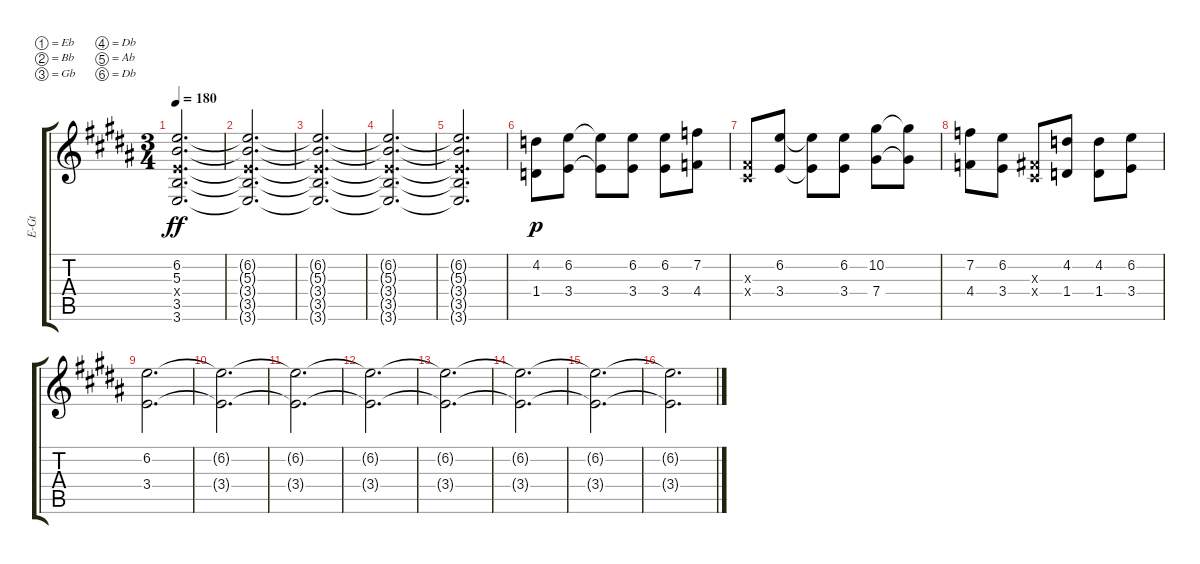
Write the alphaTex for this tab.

\bracketExtendMode groupsimilarinstruments
\otherSystemsTrackNameOrientation horizontal
\track ("Electric Guitar 2" "E-Gt") {instrument distortionguitar}
\staff {score tabs}
\tuning (Eb4 Bb3 Gb3 Db3 Ab2 Db2)
\ts (3 4)
\tempo 180
\clef g2
\ks b
(5.3{t acc forcenatural} 3.5{t acc forcenatural} 3.6{t acc forcenatural} 3.4{x t acc forcenatural} 6.2{t acc forcenatural}).2{d dy ff beam Up} |
(5.3{t acc forcenatural} 3.5{t acc forcenatural} 3.6{t acc forcenatural} 3.4{x t acc forcenatural} 6.2{t acc forcenatural}).2{d beam Up} |
(3.6{t acc forcenatural} 3.5{t acc forcenatural} 5.3{t acc forcenatural} 3.4{x t acc forcenatural} 6.2{t acc forcenatural}).2{d beam Up} |
(5.3{t acc forcenatural} 3.5{t acc forcenatural} 3.6{t acc forcenatural} 3.4{x t acc forcenatural} 6.2{t acc forcenatural}).2{d beam Up} |
(3.6{t acc forcenatural} 3.5{t acc forcenatural} 3.4{x t acc forcenatural} 5.3{t acc forcenatural} 6.2{t acc forcenatural}).2{d beam Up} |
(1.4{acc b} 4.2{acc b}).8{dy p beam Down} (3.4{acc forcenatural} 6.2{acc forcenatural}).8{beam Down} (3.4{t acc forcenatural} 6.2{t acc forcenatural}).8{beam Down} (3.4{acc forcenatural} 6.2{acc forcenatural}).8{beam Down} (3.4{acc forcenatural} 6.2{acc forcenatural}).8{beam Down} (4.4{acc b} 7.2{acc b}).8{beam Down} |
(0.4{x acc forcenatural} 0.3{x acc forcenatural}).8{beam Up} (3.4{acc forcenatural} 6.2{acc forcenatural}).8{beam Up} (3.4{t acc forcenatural} 6.2{t acc forcenatural}).8{beam Down} (3.4{acc forcenatural} 6.2{acc forcenatural}).8{beam Down} (7.4{acc forcenatural} 10.2{acc forcenatural}).8{beam Down} (7.4{t acc forcenatural} 10.2{t acc forcenatural}).8{beam Down} |
(4.4{acc b} 7.2{acc b}).8{beam Down} (3.4{acc forcenatural} 6.2{acc forcenatural}).8{beam Down} (0.4{x acc forcenatural} 0.3{x acc forcenatural}).8{beam Up} (1.4{acc b} 4.2{acc b}).8{beam Up} (1.4{acc b} 4.2{acc b}).8{beam Down} (3.4{acc forcenatural} 6.2{acc forcenatural}).8{beam Down} |
(3.4{acc forcenatural} 6.2{acc forcenatural}).2{d beam Down} |
(3.4{t acc forcenatural} 6.2{t acc forcenatural}).2{d beam Down} |
(6.2{t acc forcenatural} 3.4{t acc forcenatural}).2{d beam Down} |
(6.2{t acc forcenatural} 3.4{t acc forcenatural}).2{d beam Down} |
(6.2{t acc forcenatural} 3.4{t acc forcenatural}).2{d beam Down} |
(6.2{t acc forcenatural} 3.4{t acc forcenatural}).2{d beam Down} |
(6.2{t acc forcenatural} 3.4{t acc forcenatural}).2{d beam Down} |
(6.2{t acc forcenatural} 3.4{t acc forcenatural}).2{d beam Down}
